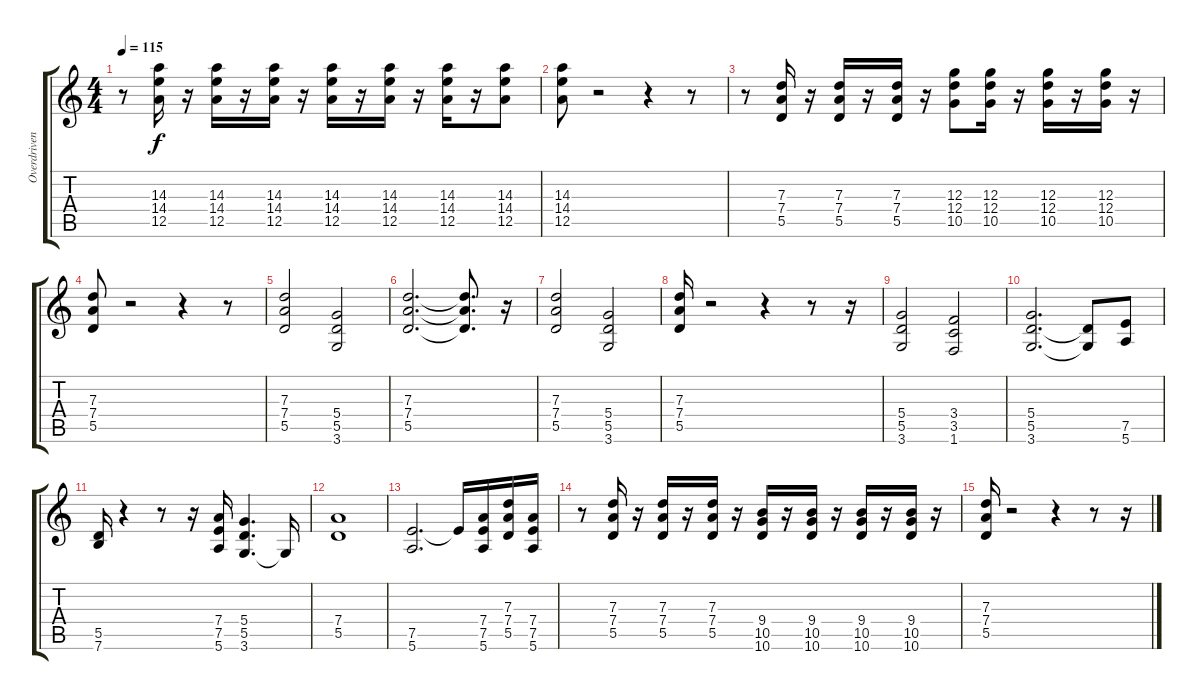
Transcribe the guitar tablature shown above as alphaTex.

\track ("Overdriven Guitar" "Overdriven") {instrument overdrivenguitar}
\staff {score tabs}
\tuning (E4 B3 G3 D3 A2 E2) {hide}
\ts (4 4)
\tempo 115
\clef g2
\ks c
r.8{dy f} (14.3 14.4 12.5).16 r.16 (14.3 14.4 12.5).16 r.16 (14.3 14.4 12.5).16 r.16 (14.3 14.4 12.5).16 r.16 (14.3 14.4 12.5).16 r.16 (14.3 14.4 12.5).16 r.16 (14.3 14.4 12.5).8 |
(14.3 14.4 12.5).8 r.2 r.4 r.8 |
r.8 (7.3 7.4 5.5).16 r.16 (7.3 7.4 5.5).16 r.16 (7.3 7.4 5.5).16 r.16 (12.3 12.4 10.5).8 (12.3 12.4 10.5).16 r.16 (12.3 12.4 10.5).16 r.16 (12.3 12.4 10.5).16 r.16 |
(7.3 7.4 5.5).8 r.2 r.4 r.8 |
(7.3 7.4 5.5).2 (5.4 5.5 3.6).2 |
(7.3 7.4 5.5).2{d} (7.3{t} 7.4{t} 5.5{t}).8{d} r.16 |
(7.3 7.4 5.5).2 (5.4 5.5 3.6).2 |
(7.3 7.4 5.5).16 r.2 r.4 r.8 r.16 |
(5.4 5.5 3.6).2 (3.4 3.5 1.6).2 |
(5.4 5.5 3.6).2{d} (5.5{t} 3.6{t}).8 (7.5 5.6).8 |
(5.5 7.6).16 r.4 r.8 r.16 (7.4 7.5 5.6).16 (5.4 5.5 3.6).4{d} 3.6{t}.16 |
(7.4 5.5).1 |
(7.5 5.6).2{d} 7.5{t}.16 (7.4 7.5 5.6).16 (7.3 7.4 5.5).16 (7.4 7.5 5.6).16 |
r.8 (7.3 7.4 5.5).16 r.16 (7.3 7.4 5.5).16 r.16 (7.3 7.4 5.5).16 r.16 (9.4 10.5 10.6).16 r.16 (9.4 10.5 10.6).16 r.16 (9.4 10.5 10.6).16 r.16 (9.4 10.5 10.6).16 r.16 |
(7.3 7.4 5.5).16 r.2 r.4 r.8 r.16
